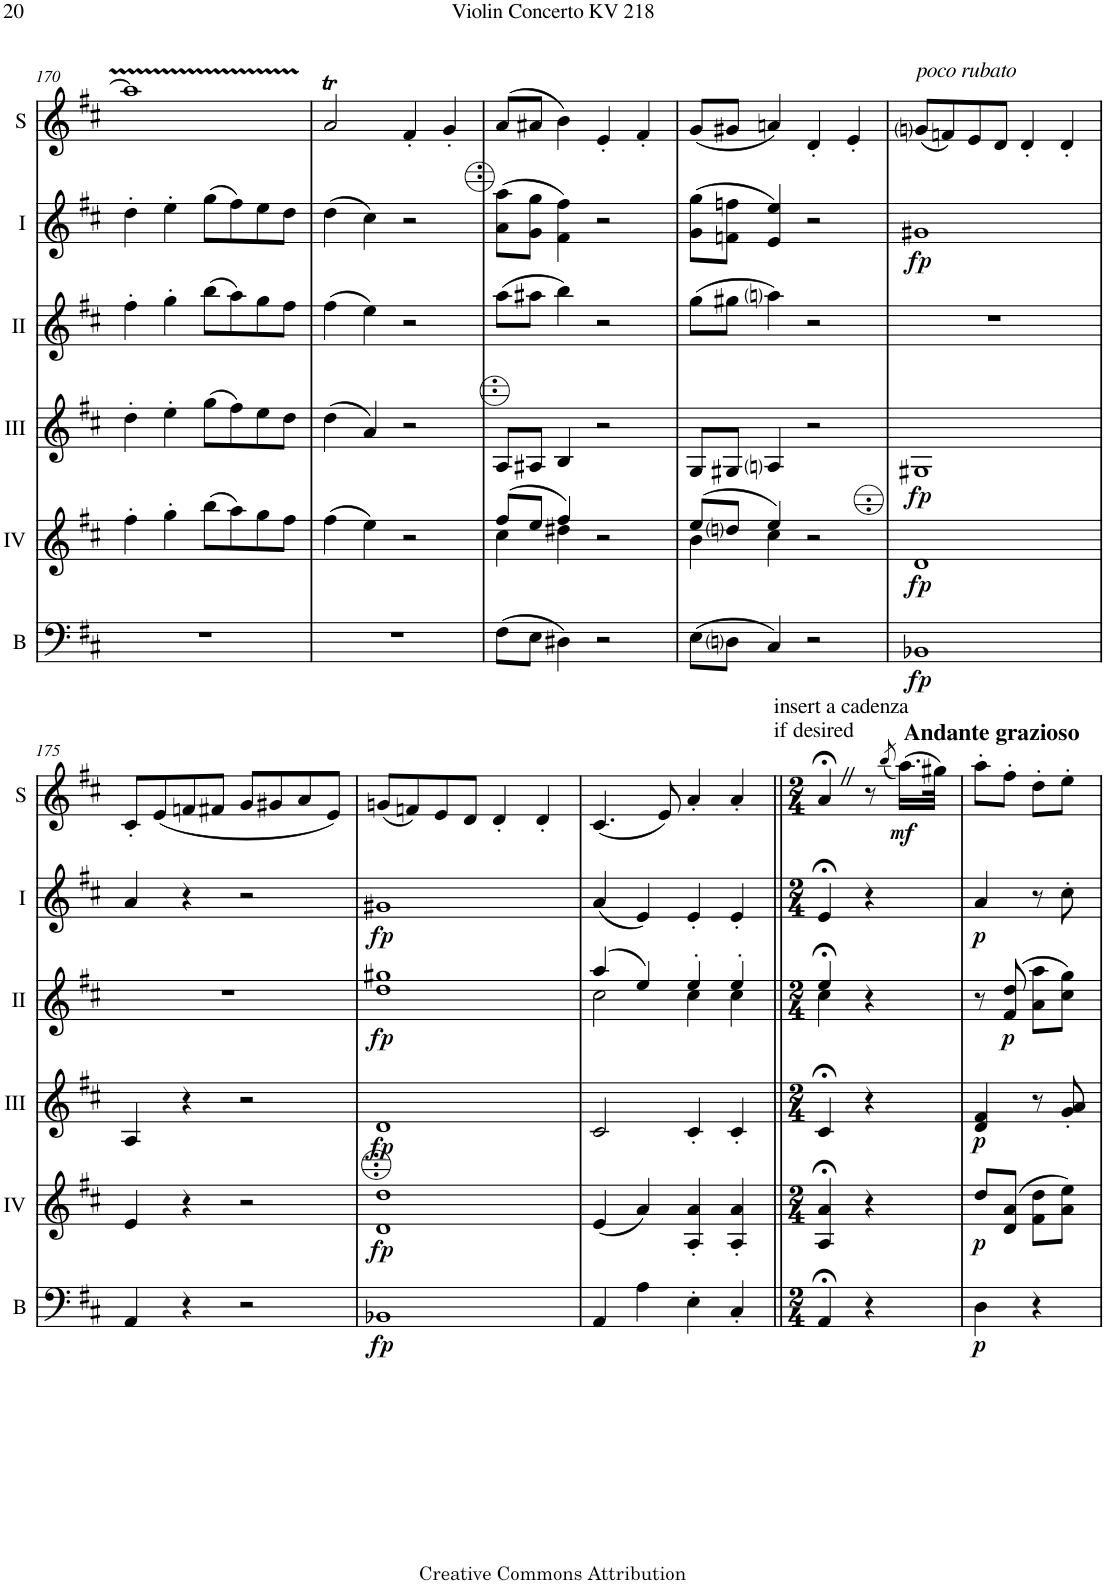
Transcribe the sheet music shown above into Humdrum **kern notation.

**kern	**dynam	**kern	**dynam	**kern	**dynam	**kern	**dynam	**kern	**dynam	**kern	**dynam
*part6	*part6	*part5	*part5	*part4	*part4	*part3	*part3	*part2	*part2	*part1	*part1
*staff6	*staff6	*staff5	*staff5	*staff4	*staff4	*staff3	*staff3	*staff2	*staff2	*staff1	*staff1
*I"Bass	*	*I"Acc. 4	*	*I"Acc. 3	*	*I"Acc. 2	*	*I"Acc. 1	*	*I"Solo	*
*I'B	*	*	*	*	*	*	*	*	*	*I'S	*
!!LO:PB:g=z
*clefF4	*	*clefG2	*	*clefG2	*	*clefG2	*	*clefG2	*	*clefG2	*
*Trd7c12	*	*Trd7c12	*	*	*	*	*	*	*	*	*
*k[f#c#]	*	*k[f#c#]	*	*k[f#c#]	*	*k[f#c#]	*	*k[f#c#]	*	*k[f#c#]	*
*M2/2	*	*M2/2	*	*M2/2	*	*M2/2	*	*M2/2	*	*M2/2	*
*met(c|)	*	*met(c|)	*	*met(c|)	*	*met(c|)	*	*met(c|)	*	*met(c|)	*
=170	=170	=170	=170	=170	=170	=170	=170	=170	=170	=170	=170
1r	.	4ff#'\	.	4d'\	.	4ff#'\	.	4dd'\	.	1aa]	.
.	.	4gg'\	.	4e'\	.	4gg'\	.	4ee'\	.	.	.
.	.	(8bb\L	.	(8g\L	.	(8bb\L	.	(8gg\L	.	.	.
.	.	8aa\)	.	8f#\)	.	8aa\)	.	8ff#\)	.	.	.
.	.	8gg\	.	8e\	.	8gg\	.	8ee\	.	.	.
.	.	8ff#\J	.	8d\J	.	8ff#\J	.	8dd\J	.	.	.
=171	=171	=171	=171	=171	=171	=171	=171	=171	=171	=171	=171
1r	.	(4ff#\	.	(4d\	.	(4ff#\	.	(4dd\	.	2aT/	.
.	.	4ee\)	.	4A/)	.	4ee\)	.	4cc#\)	.	.	.
.	.	2r	.	2r	.	2r	.	2r	.	4f#'/	.
.	.	.	.	.	.	.	.	.	.	4g'/	.
=172	=172	=172	=172	=172	=172	=172	=172	=172	=172	=172	=172
*	*	*^	*	*	*	*	*	*	*	*	*
(8F#\L	.	(8ff#/L	4cc#\	.	8A/L	.	(8aa\L	.	(8a\ 8aa\L	.	(8a/L	.
8E\J	.	8ee/J	.	.	8A#X/J	.	8aa#X\J	.	8g\ 8gg\J	.	8a#X/J	.
4D#X\)	.	4ff#/)	4dd#X\	.	4B/	.	4bb\)	.	4f#\ 4ff#\)	.	4b\)	.
2r	.	2r	2ryy	.	2r	.	2r	.	2r	.	4e'/	.
.	.	.	.	.	.	.	.	.	.	.	4f#'/	.
=173	=173	=173	=173	=173	=173	=173	=173	=173	=173	=173	=173	=173
(8E\L	.	(8ee/L	4b\	.	8G/L	.	(8gg\L	.	(8g\ 8gg\L	.	(8g/L	.
8Dni\J	.	8ddni/J	.	.	8G#X/J	.	8gg#X\J	.	8fn\ 8ffn\J	.	8g#X/J	.
4C#/)	.	4ee/)	4cc#\	.	4Ani/	.	4aani\)	.	4e/ 4ee/)	.	4an/)	.
2r	.	2r	2ryy	.	2r	.	2r	.	2r	.	4d'/	.
.	.	.	.	.	.	.	.	.	.	.	4e'/	.
*	*	*v	*v	*	*	*	*	*	*	*	*	*
=174	=174	=174	=174	=174	=174	=174	=174	=174	=174	=174	=174
!	!	!	!	!	!	!	!	!	!	!LO:TX:a:i:t=poco rubato	!
!	!LO:DY:b	!	!LO:DY:b	!	!LO:DY:b	!	!	!	!LO:DY:b	!	!
1BB-X	fp	1d	fp	1G#X	fp	1r	.	1g#X	fp	(8gni/L	.
.	.	.	.	.	.	.	.	.	.	8fn/)	.
.	.	.	.	.	.	.	.	.	.	8e/	.
.	.	.	.	.	.	.	.	.	.	8d/J	.
.	.	.	.	.	.	.	.	.	.	4d'/	.
.	.	.	.	.	.	.	.	.	.	4d'/	.
!!LO:LB:g=z
=175	=175	=175	=175	=175	=175	=175	=175	=175	=175	=175	=175
4AA/	.	4e/	.	4A/	.	1r	.	4a/	.	8c#'/L	.
.	.	.	.	.	.	.	.	.	.	(8e/	.
4r	.	4r	.	4r	.	.	.	4r	.	8fn/	.
.	.	.	.	.	.	.	.	.	.	8f#X/J	.
2r	.	2r	.	2r	.	.	.	2r	.	8g/L	.
.	.	.	.	.	.	.	.	.	.	8g#X/	.
.	.	.	.	.	.	.	.	.	.	8a/	.
.	.	.	.	.	.	.	.	.	.	8e/J)	.
=176	=176	=176	=176	=176	=176	=176	=176	=176	=176	=176	=176
!	!LO:DY:b	!	!LO:DY:b	!	!LO:DY:b	!	!LO:DY:b	!	!LO:DY:b	!	!
1BB-X	fp	1d 1dd	fp	1d	fp	1dd 1gg#X	fp	1g#X	fp	(8gn/L	.
.	.	.	.	.	.	.	.	.	.	8fn/)	.
.	.	.	.	.	.	.	.	.	.	8e/	.
.	.	.	.	.	.	.	.	.	.	8d/J	.
.	.	.	.	.	.	.	.	.	.	4d'/	.
.	.	.	.	.	.	.	.	.	.	4d'/	.
=177	=177	=177	=177	=177	=177	=177	=177	=177	=177	=177	=177
*	*	*	*	*	*	*^	*	*	*	*	*
4AA/	.	(4e/	.	2c#/	.	(4aa/	2cc#\	.	(4a/	.	(4.c#/	.
4A\	.	4a/)	.	.	.	4ee/)	.	.	4e/)	.	.	.
.	.	.	.	.	.	.	.	.	.	.	8e/)	.
4E'\	.	4A/' 4a/'	.	4c#'/	.	4ee'/	4cc#\	.	4e'/	.	4a'/	.
4C#'/	.	4A/' 4a/'	.	4c#'/	.	4ee'/	4cc#\	.	4e'/	.	4a'/	.
=178||	=178||	=178||	=178||	=178||	=178||	=178||	=178||	=178||	=178||	=178||	=178||	=178||
*M2/4	*	*M2/4	*	*M2/4	*	*M2/4	*	*	*M2/4	*	*M2/4	*
4AA;</	.	4A/;< 4a/;<	.	4c#;</	.	4ee;</	4cc#\	.	4e;</	.	4a;<Z/	.
!	!	!	!	!	!	!	!	!	!	!	!LO:TX:a:t=insert a cadenza	!
!	!	!	!	!	!	!	!	!	!	!	!LO:TX:a:t=if desired	!
4r	.	4r	.	4r	.	4r	4ryy	.	4r	.	8r	.
.	.	.	.	.	.	.	.	.	.	.	(8qbb/	.
!	!	!	!	!	!	!	!	!	!	!	!	!LO:DY:b
.	.	.	.	.	.	.	.	.	.	.	(16.aa\LL)	mf
.	.	.	.	.	.	.	.	.	.	.	32gg#X\JJk)	.
*	*	*	*	*	*	*v	*v	*	*	*	*	*
=179	=179	=179	=179	=179	=179	=179	=179	=179	=179	=179	=179
!	!	!	!	!	!	!	!	!	!	!LO:TX:a:B:t=Andante grazioso	!
!	!LO:DY:b	!	!LO:DY:b	!	!LO:DY:b	!	!	!	!LO:DY:b	!	!
4D\	p	8dd/L	p	4d/ 4f#/	p	8r	.	4a/	p	8aa'\L	.
!	!	!	!	!	!	!	!LO:DY:b	!	!	!	!
.	.	(8d/ 8a/J	.	.	.	(8f#/ 8dd/	p	.	.	8ff#'\J	.
4r	.	8f#\ 8dd\L	.	8r	.	8a\ 8aa\L	.	8r	.	8dd'\L	.
.	.	8a\ 8ee\J)	.	8g/' 8a/'	.	8cc#\ 8gg\J)	.	8cc#'\	.	8ee'\J	.
=	=	=	=	=	=	=	=	=	=	=	=
*-	*-	*-	*-	*-	*-	*-	*-	*-	*-	*-	*-
